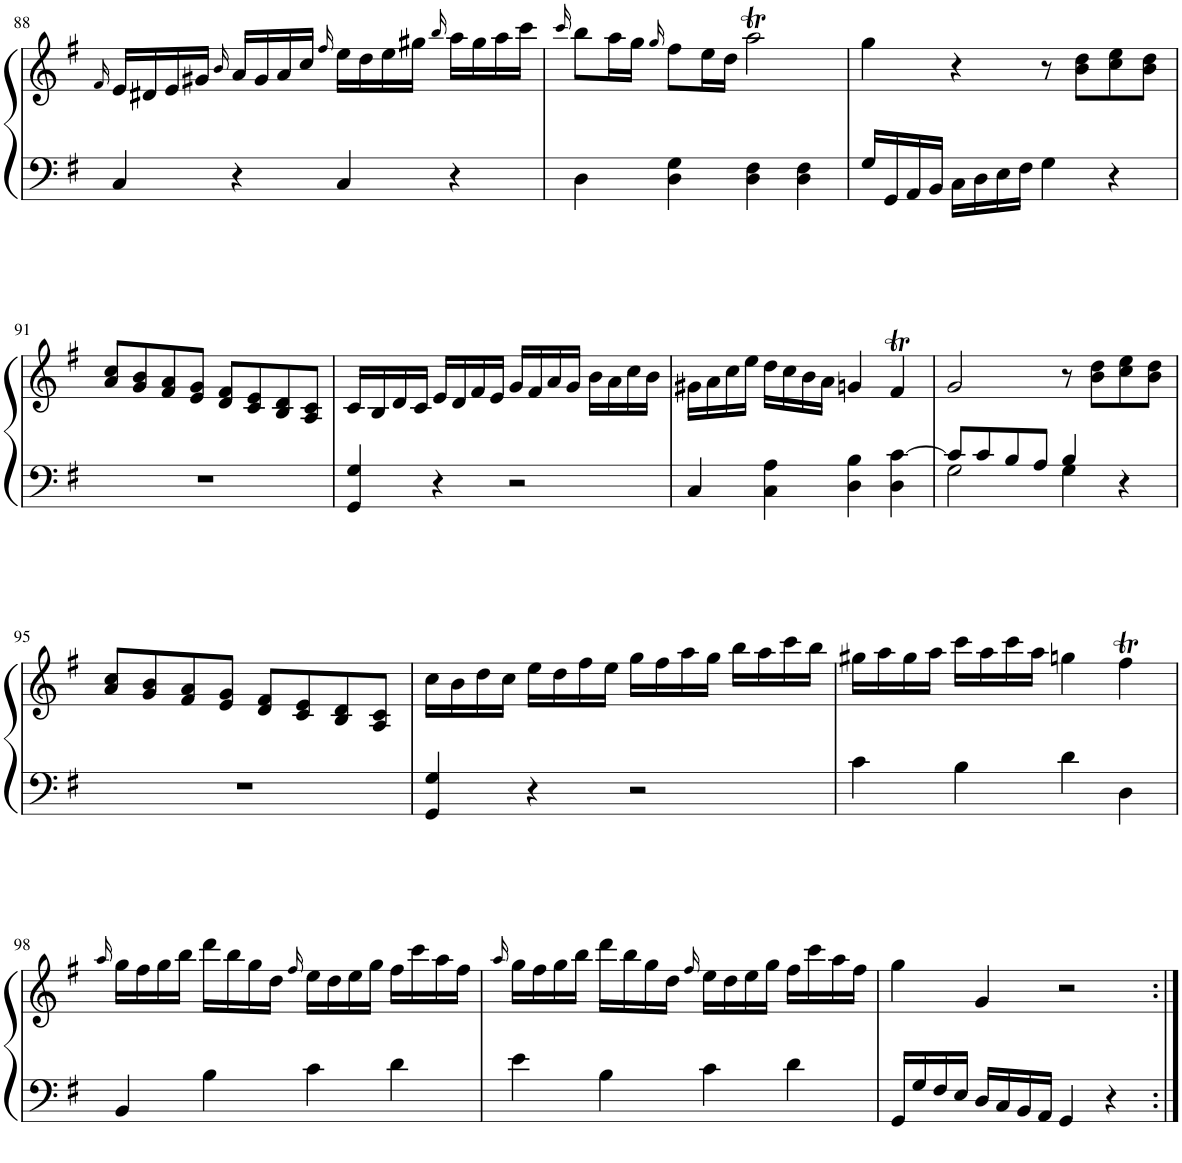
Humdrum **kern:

**kern	**kern
*part1	*part1
*staff2	*staff1
*I"Piano	*
*I'Pno.	*
!!LO:PB:g=z
*clefF4	*clefG2
*k[f#]	*k[f#]
*M4/4	*M4/4
*met(c)	*met(c)
=88	=88
.	16qf#/
4C/	16e/LL
.	16d#X/
.	16e/
.	16g#X/JJ
.	16qb/
4r	16a/LL
.	16g#/
.	16a/
.	16cc/JJ
.	16qff#/
4C/	16ee\LL
.	16dd\
.	16ee\
.	16gg#X\JJ
.	16qbb/
4r	16aa\LL
.	16gg#\
.	16aa\
.	16ccc\JJ
=89	=89
.	16qccc/
4D\	8bb\L
.	16aa\L
.	16gg\JJ
.	16qgg/
4D\ 4G\	8ff#\L
.	16ee\L
.	16dd\JJ
4D\ 4F#\	2aaT\
4D\ 4F#\	.
=90	=90
16G/LL	4gg\
16GG/	.
16AA/	.
16BB/JJ	.
16C\LL	4r
16D\	.
16E\	.
16F#\JJ	.
4G\	8r
.	8b\ 8dd\L
4r	8cc\ 8ee\
.	8b\ 8dd\J
!!LO:LB:g=z
=91	=91
1r	8a/ 8cc/L
.	8g/ 8b/
.	8f#/ 8a/
.	8e/ 8g/J
.	8d/ 8f#/L
.	8c/ 8e/
.	8B/ 8d/
.	8A/ 8c/J
=92	=92
4GG/ 4G/	16c/LL
.	16B/
.	16d/
.	16c/JJ
4r	16e/LL
.	16d/
.	16f#/
.	16e/JJ
2r	16g/LL
.	16f#/
.	16a/
.	16g/JJ
.	16b\LL
.	16a\
.	16cc\
.	16b\JJ
=93	=93
4C/	16g#X\LL
.	16a\
.	16cc\
.	16ee\JJ
4C\ 4A\	16dd\LL
.	16cc\
.	16b\
.	16a\JJ
4D\ 4B\	4gn/
4D\ [4c\	4f#t/
=94	=94
*^	*
8c/L]	2G\	2g/
8c/	.	.
8B/	.	.
8A/J	.	.
4B/	4G\	8r
.	.	8b\ 8dd\L
4r	4ryy	8cc\ 8ee\
.	.	8b\ 8dd\J
*v	*v	*
!!LO:LB:g=z
=95	=95
1r	8a/ 8cc/L
.	8g/ 8b/
.	8f#/ 8a/
.	8e/ 8g/J
.	8d/ 8f#/L
.	8c/ 8e/
.	8B/ 8d/
.	8A/ 8c/J
=96	=96
4GG/ 4G/	16cc\LL
.	16b\
.	16dd\
.	16cc\JJ
4r	16ee\LL
.	16dd\
.	16ff#\
.	16ee\JJ
2r	16gg\LL
.	16ff#\
.	16aa\
.	16gg\JJ
.	16bb\LL
.	16aa\
.	16ccc\
.	16bb\JJ
=97	=97
4c\	16gg#X\LL
.	16aa\
.	16gg#\
.	16aa\JJ
4B\	16ccc\LL
.	16aa\
.	16ccc\
.	16aa\JJ
4d\	4ggn\
4D\	4ff#t\
!!LO:LB:g=z
=98	=98
.	16qaa/
4BB/	16gg\LL
.	16ff#\
.	16gg\
.	16bb\JJ
4B\	16ddd\LL
.	16bb\
.	16gg\
.	16dd\JJ
.	16qff#/
4c\	16ee\LL
.	16dd\
.	16ee\
.	16gg\JJ
4d\	16ff#\LL
.	16ccc\
.	16aa\
.	16ff#\JJ
=99	=99
.	16qaa/
4e\	16gg\LL
.	16ff#\
.	16gg\
.	16bb\JJ
4B\	16ddd\LL
.	16bb\
.	16gg\
.	16dd\JJ
.	16qff#/
4c\	16ee\LL
.	16dd\
.	16ee\
.	16gg\JJ
4d\	16ff#\LL
.	16ccc\
.	16aa\
.	16ff#\JJ
=100	=100
16GG/LL	4gg\
16G/	.
16F#/	.
16E/JJ	.
16D/LL	4g/
16C/	.
16BB/	.
16AA/JJ	.
4GG/	2r
4r	.
=:|!	=:|!
*-	*-
